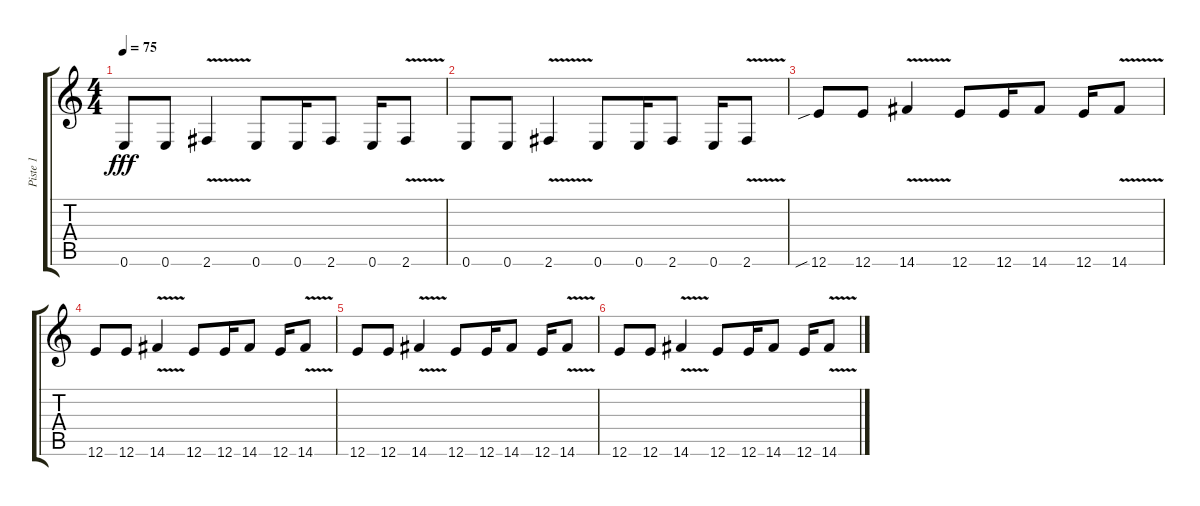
\track ("Piste 1" "Piste 1") {instrument overdrivenguitar}
\staff {score tabs}
\tuning (E4 B3 G3 D3 A2 E2) {hide}
\ts (4 4)
\tempo 75
\clef g2
\ks c
0.6.8{dy fff} 0.6.8 2.6{v}.4 0.6.8 0.6.16 2.6.8 0.6.16 2.6{v}.8 |
0.6.8 0.6.8 2.6{v}.4 0.6.8 0.6.16 2.6.8 0.6.16 2.6{v}.8 |
12.6{sib}.8 12.6.8 14.6{v}.4 12.6.8 12.6.16 14.6.8 12.6.16 14.6{v}.8 |
12.6.8 12.6.8 14.6{v}.4 12.6.8 12.6.16 14.6.8 12.6.16 14.6{v}.8 |
12.6.8 12.6.8 14.6{v}.4 12.6.8 12.6.16 14.6.8 12.6.16 14.6{v}.8 |
12.6.8 12.6.8 14.6{v}.4 12.6.8 12.6.16 14.6.8 12.6.16 14.6{v}.8
